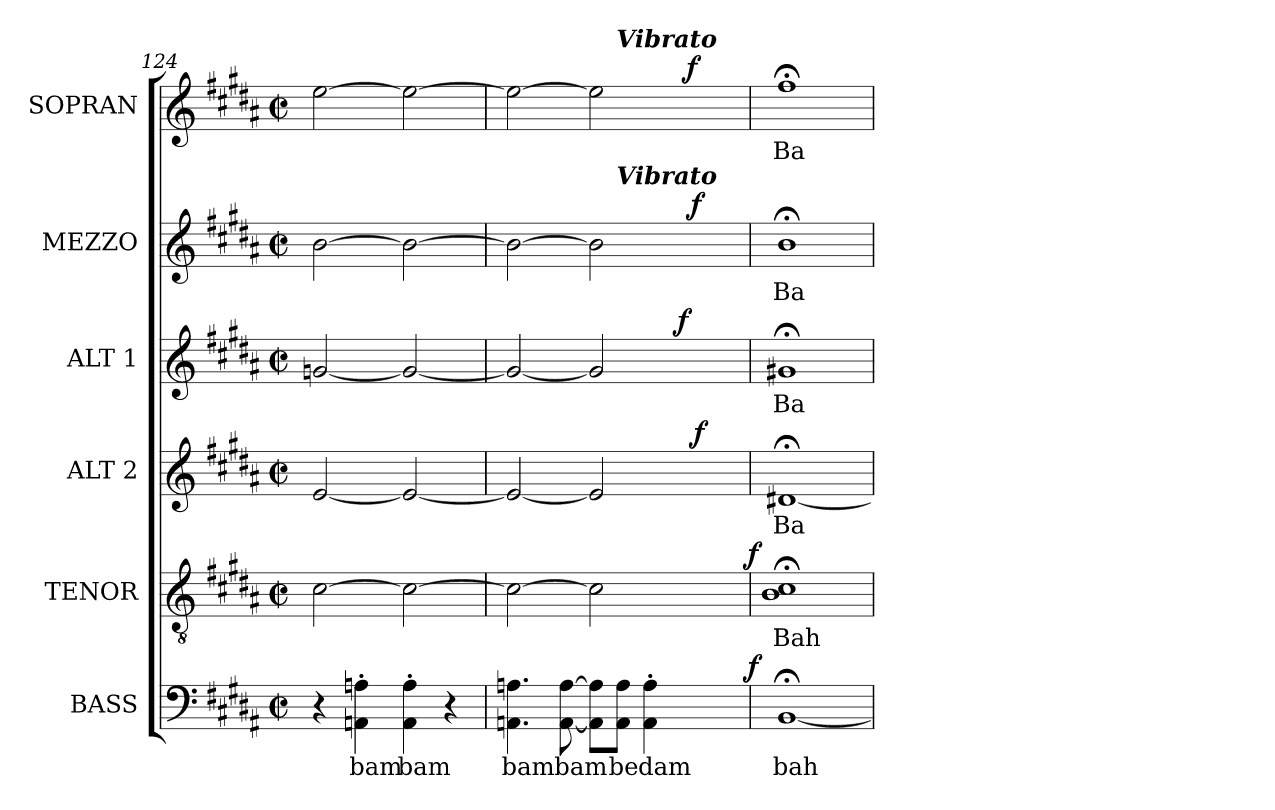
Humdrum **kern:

**kern	**text	**dynam	**kern	**text	**dynam	**kern	**text	**dynam	**kern	**text	**dynam	**kern	**text	**dynam	**kern	**text	**dynam
*part6	*part6	*part6	*part5	*part5	*part5	*part4	*part4	*part4	*part3	*part3	*part3	*part2	*part2	*part2	*part1	*part1	*part1
*staff6	*staff6	*staff6	*staff5	*staff5	*staff5	*staff4	*staff4	*staff4	*staff3	*staff3	*staff3	*staff2	*staff2	*staff2	*staff1	*staff1	*staff1
*I"BASS	*	*	*I"TENOR	*	*	*I"ALT 2	*	*	*I"ALT 1	*	*	*I"MEZZO	*	*	*I"SOPRAN	*	*
*I'B	*	*	*I'T	*	*	*I'A2	*	*	*I'A1	*	*	*	*	*	*I'S	*	*
*clefF4	*	*	*clefGv2	*	*	*clefG2	*	*	*clefG2	*	*	*clefG2	*	*	*clefG2	*	*
*	*	*	*ITrd7c12	*	*	*	*	*	*	*	*	*	*	*	*	*	*
*k[f#c#g#d#a#]	*	*	*k[f#c#g#d#a#]	*	*	*k[f#c#g#d#a#]	*	*	*k[f#c#g#d#a#]	*	*	*k[f#c#g#d#a#]	*	*	*k[f#c#g#d#a#]	*	*
*B:	*	*	*B:	*	*	*B:	*	*	*B:	*	*	*B:	*	*	*B:	*	*
*M2/2	*	*	*M2/2	*	*	*M2/2	*	*	*M2/2	*	*	*M2/2	*	*	*M2/2	*	*
*met(c|)	*	*	*met(c|)	*	*	*met(c|)	*	*	*met(c|)	*	*	*met(c|)	*	*	*met(c|)	*	*
=124	=124	=124	=124	=124	=124	=124	=124	=124	=124	=124	=124	=124	=124	=124	=124	=124	=124
4r	.	.	[>2C#i\	.	.	[<2ei/	.	.	[<2gni/	.	.	[>2bi\	.	.	[>2eei\	.	.
!	!LO:LY:b:color=#000000	!	!	!	!	!	!	!	!	!	!	!	!	!	!	!	!
4AAni\' 4Ani'	bam	.	.	.	.	.	.	.	.	.	.	.	.	.	.	.	.
!	!LO:LY:b:color=#000000	!	!	!	!	!	!	!	!	!	!	!	!	!	!	!	!
4AAi\' 4Ai'	bam	.	2C#i\_>	.	.	2ei/_<	.	.	2gi/_<	.	.	2bi\_>	.	.	2eei\_>	.	.
4r	.	.	.	.	.	.	.	.	.	.	.	.	.	.	.	.	.
=125	=125	=125	=125	=125	=125	=125	=125	=125	=125	=125	=125	=125	=125	=125	=125	=125	=125
!	!LO:LY:b:color=#000000	!	!	!	!	!	!	!	!	!	!	!	!	!	!	!	!
*^	*	*	*^	*	*	*^	*	*	*^	*	*	*^	*	*	*^	*	*
*	*	*	*	*	*	*	*	*	*	*	*	*	*	*	*	*	*^	*	*	*	*^	*	*
4.AAni\ 4.Ani	2ryy	bam	.	2C#i\_>	2ryy	.	.	2ei/_<	2ryy	.	.	2gi/_<	2ryy	.	.	2bi\_>	2ryy	2ryy	.	.	2eei\_>	2ryy	2ryy	.	.
!	!	!LO:LY:b:color=#000000	!	!	!	!	!	!	!	!	!	!	!	!	!	!	!	!	!	!	!	!	!	!	!
[<8AAi\ [>8Ai	.	bam	.	.	.	.	.	.	.	.	.	.	.	.	.	.	.	.	.	.	.	.	.	.	.
8AAi\] 8Ai]L	4ryy	.	.	2C#i\]	4ryy	.	.	2ei/]	4ryy	.	.	2gi/]	4ryy	.	.	2bi\]	4ryy	8ryy	.	.	2eei\]	4ryy	8ryy	.	.
!	!	!	!	!	!	!	!	!	!	!	!	!	!	!	!	!	!	!	!	!	!	!	!LO:TX:a:Bi:t=Vibrato	!	!
!	!	!	!	!	!	!	!	!	!	!	!	!	!	!	!	!	!	!LO:TX:a:Bi:t=Vibrato	!	!	!	!	!	!	!
!	!	!LO:LY:b:color=#000000	!	!	!	!	!	!	!	!	!	!	!	!	!	!	!	!	!	!	!	!	!	!	!
8AAi\ 8AiJ	.	be	.	.	.	.	.	.	.	.	.	.	.	.	.	.	.	4.ryy	.	.	.	.	4.ryy	.	.
!	!	!LO:LY:b:color=#000000	!	!	!	!	!	!	!	!	!	!	!	!	!	!	!	!	!	!	!	!	!	!	!
4AAi\' 4Ai'	8ryy	dam	.	.	8ryy	.	.	.	16ryy	.	.	.	16ryy	.	.	.	16ryy	.	.	.	.	16ryy	.	.	.
.	.	.	.	.	.	.	.	.	32ryy	.	.	.	32ryy	.	.	.	32ryy	.	.	.	.	32ryy	.	.	.
.	.	.	.	.	.	.	.	.	64...ryy	.	.	.	128ryy	.	.	.	64ryy	.	.	.	.	64ryy	.	.	.
.	.	.	.	.	.	.	.	.	.	.	.	.	1024ryy	.	.	.	.	.	.	.	.	.	.	.	.
.	.	.	.	.	.	.	.	.	.	.	.	.	8ryy	.	f	.	.	.	.	.	.	.	.	.	.
.	.	.	.	.	.	.	.	.	.	.	.	.	.	.	.	.	128ryy	.	.	.	.	256ryy	.	.	.
.	.	.	.	.	.	.	.	.	.	.	.	.	.	.	.	.	.	.	.	.	.	1024ryy	.	.	.
.	.	.	.	.	.	.	.	.	.	.	.	.	.	.	.	.	.	.	.	.	.	8ryy	.	.	f
.	.	.	.	.	.	.	.	.	.	.	.	.	.	.	.	.	512ryy	.	.	.	.	.	.	.	.
.	.	.	.	.	.	.	.	.	.	.	.	.	.	.	.	.	8ryy	.	.	f	.	.	.	.	.
.	.	.	.	.	.	.	.	.	8ryy	.	f	.	.	.	.	.	.	.	.	.	.	.	.	.	.
.	16ryy	.	.	.	16ryy	.	.	.	.	.	.	.	.	.	.	.	.	.	.	.	.	.	.	.	.
.	32ryy	.	.	.	32ryy	.	.	.	.	.	.	.	.	.	.	.	.	.	.	.	.	.	.	.	.
.	64ryy	.	.	.	64ryy	.	.	.	.	.	.	.	.	.	.	.	.	.	.	.	.	.	.	.	.
.	.	.	.	.	.	.	.	.	.	.	.	.	64ryy	.	.	.	.	.	.	.	.	.	.	.	.
.	128...ryy	.	.	.	128...ryy	.	.	.	.	.	.	.	.	.	.	.	.	.	.	.	.	.	.	.	.
.	.	.	.	.	.	.	.	.	.	.	.	.	.	.	.	.	.	.	.	.	.	128ryy	.	.	.
.	.	.	.	.	.	.	.	.	.	.	.	.	256..ryy	.	.	.	.	.	.	.	.	.	.	.	.
.	.	.	.	.	.	.	.	.	.	.	.	.	.	.	.	.	256.ryy	.	.	.	.	.	.	.	.
.	.	.	.	.	.	.	.	.	.	.	.	.	.	.	.	.	.	.	.	.	.	512.ryy	.	.	.
.	.	.	.	.	.	.	.	.	512ryy	.	.	.	.	.	.	.	.	.	.	.	.	.	.	.	.
.	1024ryy	.	f	.	1024ryy	.	f	.	.	.	.	.	.	.	.	.	.	.	.	.	.	.	.	.	.
*v	*v	*	*	*	*	*	*	*v	*v	*	*	*v	*v	*	*	*v	*v	*v	*	*	*v	*v	*v	*	*
*	*	*	*v	*v	*	*	*	*	*	*	*	*	*	*	*	*	*	*
=126	=126	=126	=126	=126	=126	=126	=126	=126	=126	=126	=126	=126	=126	=126	=126	=126	=126
*^	*	*	*^	*	*	*^	*	*	*^	*	*	*^	*	*	*^	*	*
*	*	*	*	*	*	*	*	*	*	*	*	*	*	*	*	*	*^	*	*	*	*^	*	*
!	!	!LO:LY:b:color=#000000	!	!	!	!	!	!	!	!	!	!	!	!	!	!	!	!	!	!	!	!	!	!	!
*v	*v	*	*	*	*	*	*	*v	*v	*	*	*v	*v	*	*	*v	*v	*v	*	*	*v	*v	*v	*	*
*	*	*	*v	*v	*	*	*	*	*	*	*	*	*	*	*	*	*	*
*^	*	*	*^	*	*	*^	*	*	*^	*	*	*^	*	*	*^	*	*
*	*	*	*	*	*	*	*	*	*	*	*	*	*	*	*	*	*^	*	*	*	*^	*	*
!	!	!	!	!	!	!LO:LY:b:color=#000000	!	!	!	!	!	!	!	!	!	!	!	!	!	!	!	!	!	!	!
*v	*v	*	*	*	*	*	*	*v	*v	*	*	*v	*v	*	*	*v	*v	*v	*	*	*v	*v	*v	*	*
*	*	*	*v	*v	*	*	*	*	*	*	*	*	*	*	*	*	*	*
*^	*	*	*^	*	*	*^	*	*	*^	*	*	*^	*	*	*^	*	*
*	*	*	*	*	*	*	*	*	*	*	*	*	*	*	*	*	*^	*	*	*	*^	*	*
!	!	!	!	!	!	!	!	!	!	!LO:LY:b:color=#000000	!	!	!	!	!	!	!	!	!	!	!	!	!	!	!
*v	*v	*	*	*	*	*	*	*v	*v	*	*	*v	*v	*	*	*v	*v	*v	*	*	*v	*v	*v	*	*
*	*	*	*v	*v	*	*	*	*	*	*	*	*	*	*	*	*	*	*
*^	*	*	*^	*	*	*^	*	*	*^	*	*	*^	*	*	*^	*	*
*	*	*	*	*	*	*	*	*	*	*	*	*	*	*	*	*	*^	*	*	*	*^	*	*
!	!	!	!	!	!	!	!	!	!	!	!	!	!	!LO:LY:b:color=#000000	!	!	!	!	!	!	!	!	!	!	!
*v	*v	*	*	*	*	*	*	*v	*v	*	*	*v	*v	*	*	*v	*v	*v	*	*	*v	*v	*v	*	*
*	*	*	*v	*v	*	*	*	*	*	*	*	*	*	*	*	*	*	*
*^	*	*	*^	*	*	*^	*	*	*^	*	*	*^	*	*	*^	*	*
*	*	*	*	*	*	*	*	*	*	*	*	*	*	*	*	*	*^	*	*	*	*^	*	*
!	!	!	!	!	!	!	!	!	!	!	!	!	!	!	!	!	!	!	!LO:LY:b:color=#000000	!	!	!	!	!	!
*v	*v	*	*	*	*	*	*	*v	*v	*	*	*v	*v	*	*	*v	*v	*v	*	*	*v	*v	*v	*	*
*	*	*	*v	*v	*	*	*	*	*	*	*	*	*	*	*	*	*	*
*^	*	*	*^	*	*	*^	*	*	*^	*	*	*^	*	*	*^	*	*
*	*	*	*	*	*	*	*	*	*	*	*	*	*	*	*	*	*^	*	*	*	*^	*	*
!	!	!	!	!	!	!	!	!	!	!	!	!	!	!	!	!	!	!	!	!	!	!	!	!LO:LY:b:color=#000000	!
*v	*v	*	*	*	*	*	*	*v	*v	*	*	*v	*v	*	*	*v	*v	*v	*	*	*v	*v	*v	*	*
*	*	*	*v	*v	*	*	*	*	*	*	*	*	*	*	*	*	*	*
[<1BB;i	bah-	.	1BBi; 1C#i;	Bah-	.	[<1d#X;i	Ba-	.	1g#X;i	Ba-	.	1b;i	Ba-	.	1ff#;i	Ba-	.
=	=	=	=	=	=	=	=	=	=	=	=	=	=	=	=	=	=
*-	*-	*-	*-	*-	*-	*-	*-	*-	*-	*-	*-	*-	*-	*-	*-	*-	*-
